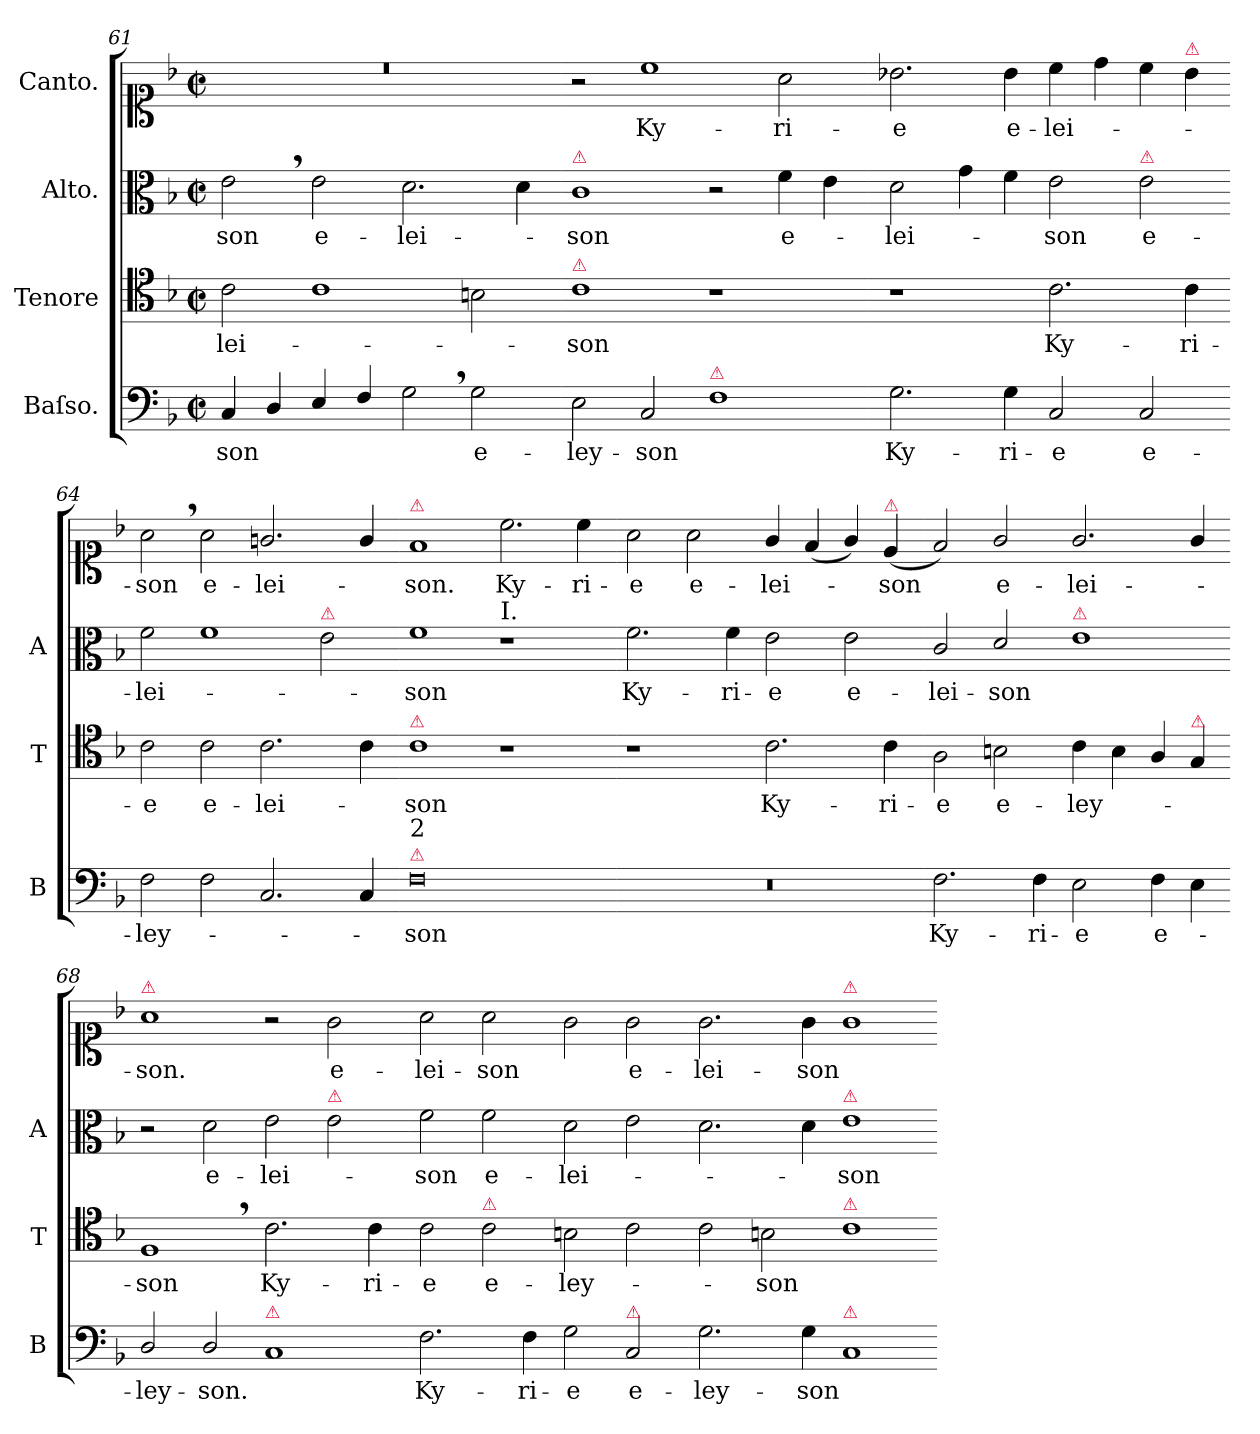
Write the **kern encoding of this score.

**kern	**text	**kern	**text	**kern	**text	**kern	**text
*part4	*part4	*part3	*part3	*part2	*part2	*part1	*part1
*staff4	*staff4	*staff3	*staff3	*staff2	*staff2	*staff1	*staff1
*I"Baſso.	*	*I"Tenore	*	*I"Alto.	*	*I"Canto.	*
*I'B	*	*I'T	*	*I'A	*	*	*
*clefF4	*	*clefC4	*	*clefC3	*	*clefC1	*
*k[b-]	*	*k[b-]	*	*k[b-]	*	*k[b-]	*
*F:	*	*F:	*	*F:	*	*F:	*
*M2/1	*	*M2/1	*	*M2/1	*	*M2/1	*
*met(c|)	*	*met(c|)	*	*met(c|)	*	*met(c|)	*
=61	=61	=61	=61	=61	=61	=61	=61
4C/	-son	2c\	-lei-	2e,<\	-son	0rdd	.
4D/	.	.	.	.	.	.	.
4E/	.	1c	.	2e\	e-	.	.
4F/	.	.	.	.	.	.	.
2G,<\	.	.	.	2.d\	-lei-	.	.
2G\	e-	2Bn\	.	.	.	.	.
.	.	.	.	4d\	.	.	.
=62-	=62-	=62-	=62-	=62-	=62-	=62-	=62-
!	!	!	!	!LO:TX:a:color=crimson:t=⚠	!	!	!
!	!	!LO:TX:a:color=crimson:t=⚠	!	!	!	!	!
2E\	-ley-	1c	-son	1c	-son	2r	.
2C/	-son	.	.	.	.	1cc	Ky-
!LO:TX:a:color=crimson:t=⚠	!	!	!	!	!	!	!
1F	.	1r	.	2r	.	.	.
.	.	.	.	4f\	e-	2a\	-ri-
.	.	.	.	4e\	.	.	.
=63-	=63-	=63-	=63-	=63-	=63-	=63-	=63-
2.G\	Ky-	1r	.	2d\	-lei-	2.b-X\	-e
.	.	.	.	4g\	.	.	.
4G\	-ri-	.	.	4f\	.	4b-\	e-
2C/	-e	2.c\	Ky-	2e\	-son	4cc\	-lei-
.	.	.	.	.	.	4dd\	.
!	!	!	!	!LO:TX:a:color=crimson:t=⚠	!	!	!
2C/	e-	.	.	2e\	e-	4cc\	.
!	!	!	!	!	!	!LO:TX:a:color=crimson:t=⚠	!
.	.	4c\	-ri-	.	.	4b-\	.
=64-	=64-	=64-	=64-	=64-	=64-	=64-	=64-
2F\	-ley-	2c\	-e	2f\	-lei-	2a,<\	-son
2F\	.	2c\	e-	1f	.	2a\	e-
2.C/	.	2.c\	-lei-	.	.	2.gn/	-lei-
!	!	!	!	!LO:TX:a:color=crimson:t=⚠	!	!	!
.	.	.	.	2e\	.	.	.
4C/	.	4c\	.	.	.	4g/	.
=65-	=65-	=65-	=65-	=65-	=65-	=65-	=65-
!	!	!	!	!	!	!LO:TX:a:color=crimson:t=⚠	!
!	!	!LO:TX:a:color=crimson:t=⚠	!	!	!	!	!
!LO:TX:a:color=crimson:t=⚠	!	!	!	!	!	!	!
!LO:TX:a:t=2	!	!	!	!	!	!	!
0F	-son	1c	-son	1f	-son	1f	-son.
!	!	!	!	!LO:TX:a:t=I.	!	!	!
.	.	1r	.	1r	.	2.cc\	Ky-
.	.	.	.	.	.	4cc\	-ri-
=66-	=66-	=66-	=66-	=66-	=66-	=66-	=66-
0r	.	1r	.	2.f\	Ky-	2a\	-e
.	.	.	.	.	.	2a\	e-
.	.	.	.	4f\	-ri-	.	.
.	.	2.c\	Ky-	2e\	-e	4g/	-lei-
.	.	.	.	.	.	(>4f/	.
.	.	.	.	2e\	e-	4g/)	.
!	!	!	!	!	!	!LO:TX:a:color=crimson:t=⚠	!
.	.	4c\	-ri-	.	.	(>4e/	-son
=67-	=67-	=67-	=67-	=67-	=67-	=67-	=67-
2.F\	Ky-	2A\	-e	2c/	-lei-	2f/)	.
.	.	2Bn\	e-	2d/	-son	2g/	e-
4F\	-ri-	.	.	.	.	.	.
!	!	!	!	!LO:TX:a:color=crimson:t=⚠	!	!	!
2E\	-e	4c\	-ley-	1e	.	2.g/	-lei-
.	.	4B\	.	.	.	.	.
4F\	e-	4A/	.	.	.	.	.
!	!	!LO:TX:a:color=crimson:t=⚠	!	!	!	!	!
4E\	.	4G/	.	.	.	4g/	.
=68-	=68-	=68-	=68-	=68-	=68-	=68-	=68-
!	!	!	!	!	!	!LO:TX:a:color=crimson:t=⚠	!
2D/	-ley-	1F,<	-son	2r	.	1a	-son.
2D/	-son.	.	.	2d\	e-	.	.
!LO:TX:a:color=crimson:t=⚠	!	!	!	!	!	!	!
1C	.	2.c\	Ky-	2e\	-lei-	2r	.
!	!	!	!	!LO:TX:a:color=crimson:t=⚠	!	!	!
.	.	.	.	2e\	.	2g\	e-
.	.	4c\	-ri-	.	.	.	.
=69-	=69-	=69-	=69-	=69-	=69-	=69-	=69-
2.F\	Ky-	2c\	-e	2f\	-son	2a\	-lei-
!	!	!LO:TX:a:color=crimson:t=⚠	!	!	!	!	!
.	.	2c\	e-	2f\	e-	2a\	-son
4F\	-ri-	.	.	.	.	.	.
2G\	-e	2Bn\	-ley-	2d\	-lei-	2g\	.
!LO:TX:a:color=crimson:t=⚠	!	!	!	!	!	!	!
2C/	e-	2c\	.	2e\	.	2g\	e-
=70-	=70-	=70-	=70-	=70-	=70-	=70-	=70-
2.G\	-ley-	2c\	.	2.d\	.	2.g\	-lei-
.	.	2Bn\	-son	.	.	.	.
4G\	-son	.	.	4d\	.	4g\	-son
!	!	!	!	!	!	!LO:TX:a:color=crimson:t=⚠	!
!	!	!	!	!LO:TX:a:color=crimson:t=⚠	!	!	!
!	!	!LO:TX:a:color=crimson:t=⚠	!	!	!	!	!
!LO:TX:a:color=crimson:t=⚠	!	!	!	!	!	!	!
1C	.	1c	.	1e	-son	1g	.
=-	=-	=-	=-	=-	=-	=-	=-
*-	*-	*-	*-	*-	*-	*-	*-
